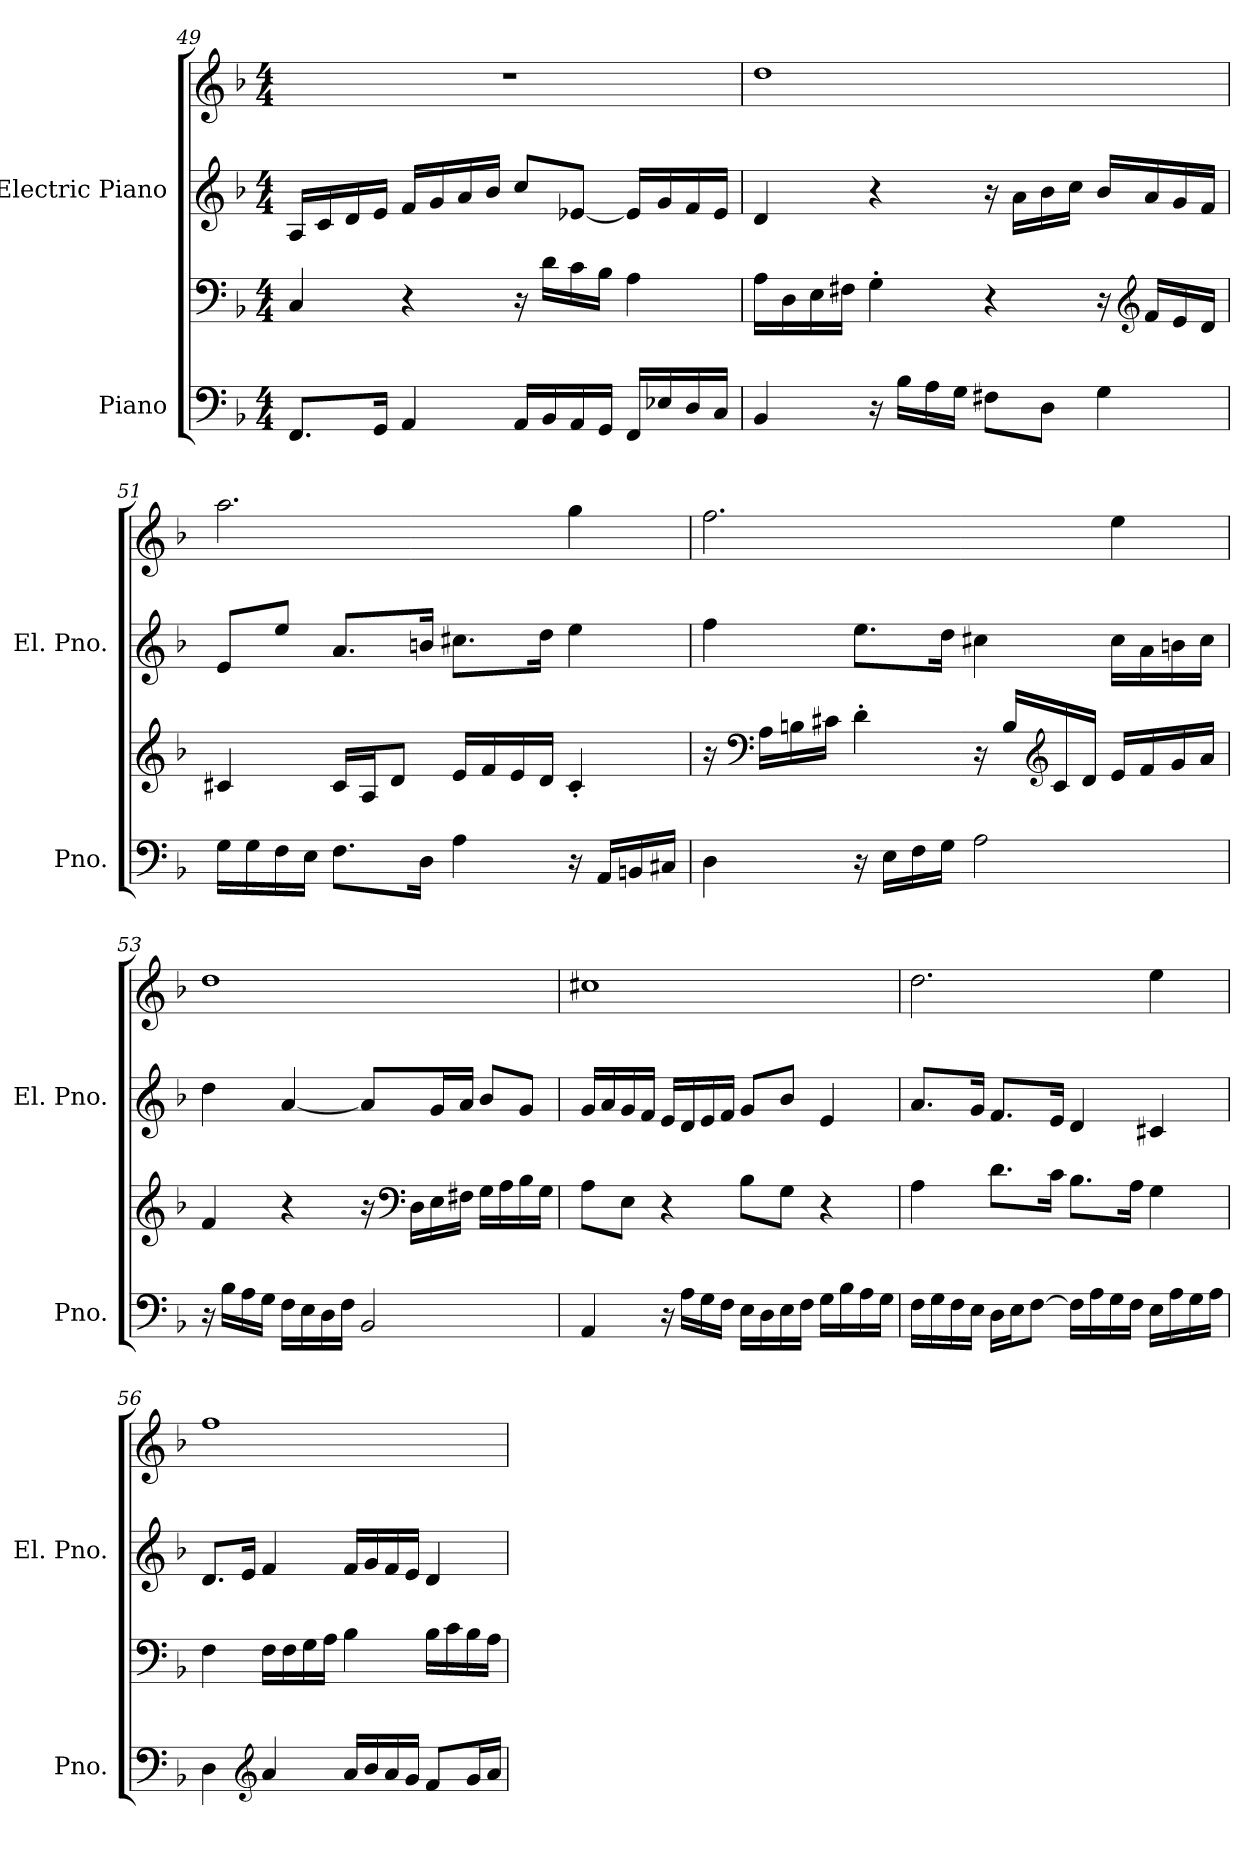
**kern	**kern	**kern	**kern
*part2	*part2	*part1	*part1
*staff4	*staff3	*staff2	*staff1
*I"Piano	*	*I"Electric Piano	*
*I'Pno.	*	*I'El. Pno.	*
*clefF4	*clefF4	*clefG2	*clefG2
*k[b-]	*k[b-]	*k[b-]	*k[b-]
*M4/4	*M4/4	*M4/4	*M4/4
=49	=49	=49	=49
8.FF/L	4C/	16A/LL	1r
.	.	16c/	.
.	.	16d/	.
16GG/Jk	.	16e/JJ	.
4AA/	4r	16f/LL	.
.	.	16g/	.
.	.	16a/	.
.	.	16b-/JJ	.
16AA/LL	16r	8cc/L	.
16BB-/	16d\LL	.	.
16AA/	16c\	[8e-X/J	.
16GG/JJ	16B-\JJ	.	.
16FF/LL	4A\	16e-/LL]	.
16E-X/	.	16g/	.
16D/	.	16f/	.
16C/JJ	.	16e-/JJ	.
!!LO:LB:g=z
=50	=50	=50	=50
4BB-/	16A\LL	4d/	1dd
.	16D\	.	.
.	16E\	.	.
.	16F#X\JJ	.	.
16r	4G'\	4r	.
16B-\LL	.	.	.
16A\	.	.	.
16G\JJ	.	.	.
8F#X\L	4r	16r	.
.	.	16a\LL	.
8D\J	.	16b-\	.
.	.	16cc\JJ	.
4G\	16r	16b-/LL	.
*	*clefG2	*	*
.	16f/LL	16a/	.
.	16e/	16g/	.
.	16d/JJ	16f/JJ	.
=51	=51	=51	=51
16G\LL	4c#X/	8e/L	2.aa\
16G\	.	.	.
16F\	.	8ee/J	.
16E\JJ	.	.	.
8.F\L	16c#/LL	8.a/L	.
.	16A/J	.	.
.	8d/J	.	.
16D\Jk	.	16bn/Jk	.
4A\	16e/LL	8.cc#X\L	.
.	16f/	.	.
.	16e/	.	.
.	16d/JJ	16dd\Jk	.
16r	4c#'/	4ee\	4gg\
16AA/LL	.	.	.
16BBn/	.	.	.
16C#X/JJ	.	.	.
!!LO:PB:g=z
=52	=52	=52	=52
4D\	16r	4ff\	2.ff\
*	*clefF4	*	*
.	16A\LL	.	.
.	16Bn\	.	.
.	16c#X\JJ	.	.
16r	4d'\	8.ee\L	.
16E\LL	.	.	.
16F\	.	.	.
16G\JJ	.	16dd\Jk	.
2A\	16r	4cc#X\	.
.	16B/LL	.	.
*	*clefG2	*	*
.	16c#/	.	.
.	16d/JJ	.	.
.	16e/LL	16cc#\LL	4ee\
.	16f/	16a\	.
.	16g/	16bn\	.
.	16a/JJ	16cc#\JJ	.
=53	=53	=53	=53
16r	4f/	4dd\	1dd
16B-\LL	.	.	.
16A\	.	.	.
16G\JJ	.	.	.
16F\LL	4r	[4a/	.
16E\	.	.	.
16D\	.	.	.
16F\JJ	.	.	.
2BB-/	16r	8a/L]	.
*	*clefF4	*	*
.	16D\LL	.	.
.	16E\	16g/L	.
.	16F#X\JJ	16a/JJ	.
.	16G\LL	8b-/L	.
.	16A\	.	.
.	16B-\	8g/J	.
.	16G\JJ	.	.
!!LO:LB:g=z
=54	=54	=54	=54
4AA/	8A\L	16g/LL	1cc#X
.	.	16a/	.
.	8E\J	16g/	.
.	.	16f/JJ	.
16r	4r	16e/LL	.
16A\LL	.	16d/	.
16G\	.	16e/	.
16F\JJ	.	16f/JJ	.
16E\LL	8B-\L	8g/L	.
16D\	.	.	.
16E\	8G\J	8b-/J	.
16F\JJ	.	.	.
16G\LL	4r	4e/	.
16B-\	.	.	.
16A\	.	.	.
16G\JJ	.	.	.
=55	=55	=55	=55
16F\LL	4A\	8.a/L	2.dd\
16G\	.	.	.
16F\	.	.	.
16E\JJ	.	16g/Jk	.
16D\LL	8.d\L	8.f/L	.
16E\J	.	.	.
[8F\J	.	.	.
.	16c\Jk	16e/Jk	.
16F\LL]	8.B-\L	4d/	.
16A\	.	.	.
16G\	.	.	.
16F\JJ	16A\Jk	.	.
16E\LL	4G\	4c#X/	4ee\
16A\	.	.	.
16G\	.	.	.
16A\JJ	.	.	.
!!LO:LB:g=z
=56	=56	=56	=56
4D\	4F\	8.d/L	1ff
.	.	16e/Jk	.
*clefG2	*	*	*
4a/	16F\LL	4f/	.
.	16F\	.	.
.	16G\	.	.
.	16A\JJ	.	.
16a/LL	4B-\	16f/LL	.
16b-/	.	16g/	.
16a/	.	16f/	.
16g/JJ	.	16e/JJ	.
8f/L	16B-\LL	4d/	.
.	16c\	.	.
16g/L	16B-\	.	.
16a/JJ	16A\JJ	.	.
=	=	=	=
*-	*-	*-	*-
